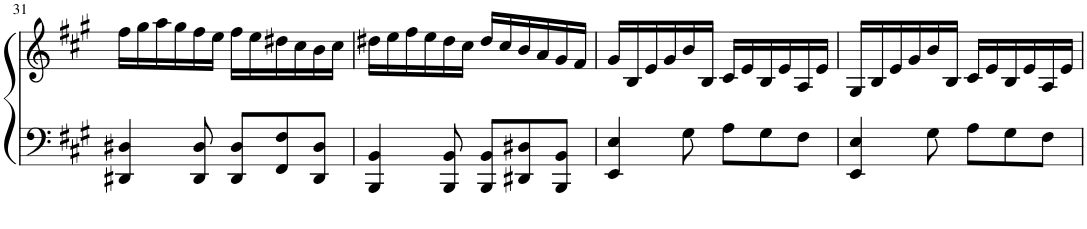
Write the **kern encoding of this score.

**kern	**kern
*part1	*part1
*staff2	*staff1
*I"Piano	*
*I'Pno.	*
!!LO:PB:g=z
*clefF4	*clefG2
*k[f#c#g#]	*k[f#c#g#]
*A:	*A:
*M6/8	*M6/8
=31	=31
4DD#X/ 4D#X/	16ff#\LL
.	16gg#\
.	16aa\
.	16gg#\
8DD#/ 8D#/	16ff#\
.	16ee\JJ
8DD#/ 8D#/L	16ff#\LL
.	16ee\
8FF#/ 8F#/	16dd#X\
.	16cc#\
8DD#/ 8D#/J	16b\
.	16cc#\JJ
=32	=32
4BBB/ 4BB/	16dd#X\LL
.	16ee\
.	16ff#\
.	16ee\
8BBB/ 8BB/	16dd#\
.	16cc#\JJ
8BBB/ 8BB/L	16dd#/LL
.	16cc#/
8DD#X/ 8D#X/	16b/
.	16a/
8BBB/ 8BB/J	16g#/
.	16f#/JJ
=33	=33
4EE/ 4E/	16g#/LL
.	16B/
.	16e/
.	16g#/
8G#\	16b/
.	16B/JJ
8A\L	16c#/LL
.	16e/
8G#\	16B/
.	16e/
8F#\J	16A/
.	16e/JJ
=34	=34
4EE/ 4E/	16G#/LL
.	16B/
.	16e/
.	16g#/
8G#\	16b/
.	16B/JJ
8A\L	16c#/LL
.	16e/
8G#\	16B/
.	16e/
8F#\J	16A/
.	16e/JJ
=	=
*-	*-
